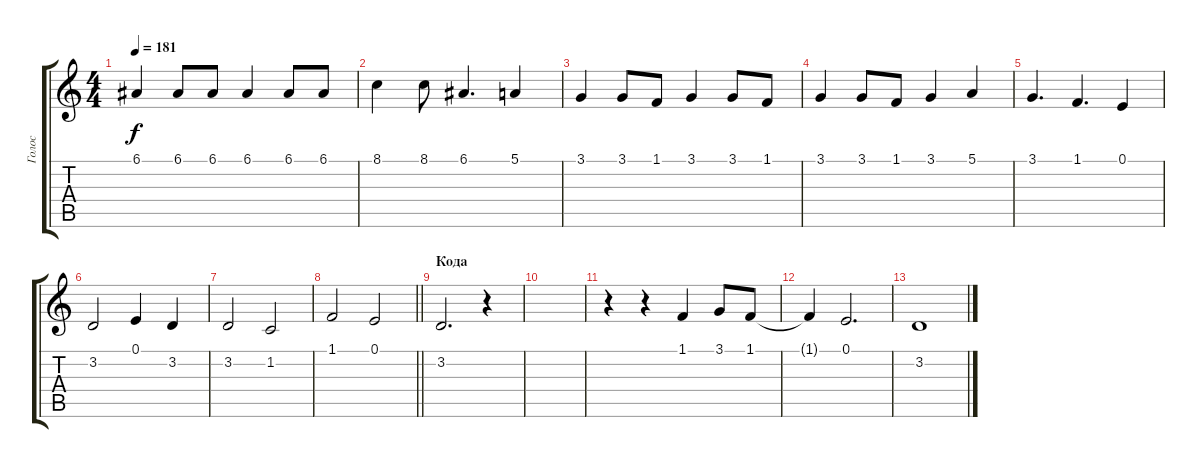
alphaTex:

\track ("Голос" "Голос") {instrument pad1newage}
\staff {score tabs}
\tuning (E4 B3 G3 D3 A2 E2) {hide}
\ts (4 4)
\tempo 181
\clef g2
\ks c
6.1.4{dy f} 6.1.8 6.1.8 6.1.4 6.1.8 6.1.8 |
8.1.4 8.1.8 6.1.4{d} 5.1.4 |
3.1.4 3.1.8 1.1.8 3.1.4 3.1.8 1.1.8 |
3.1.4 3.1.8 1.1.8 3.1.4 5.1.4 |
3.1.4{d} 1.1.4{d} 0.1.4 |
3.2.2 0.1.4 3.2.4 |
3.2.2 1.2.2 |
\barLineRight lightlight
1.1.2 0.1.2 |
\section ("" "Кода")
3.2.2{d} r.4 |
|
r.4 r.4 1.1.4 3.1.8 1.1.8 |
1.1{t}.4 0.1.2{d} |
3.2.1
